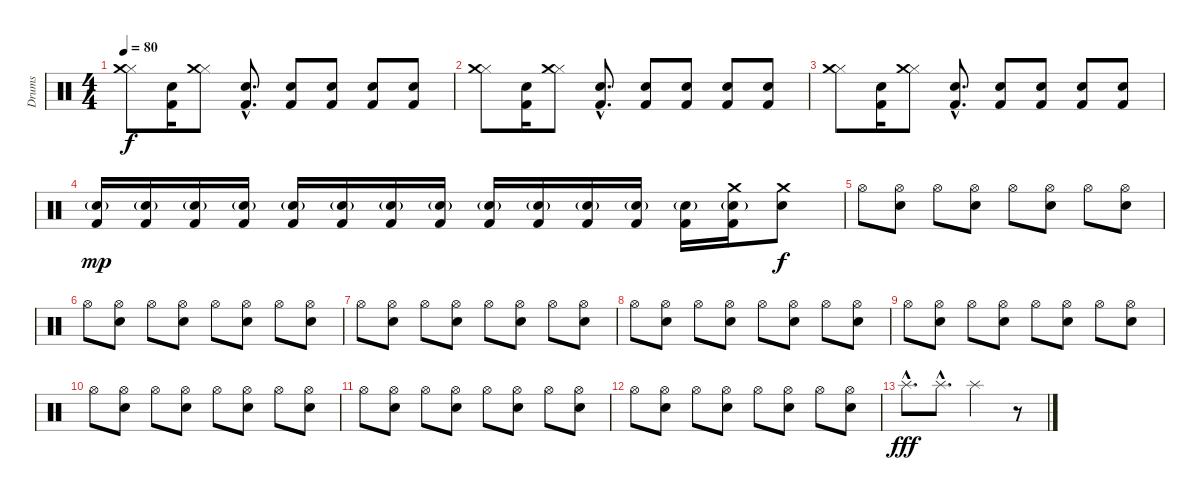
\track ("Drums" "Drums") {instrument percussion}
\staff {score}
\articulation defaults
\ts (4 4)
\tempo 80
\clef neutral
\ks c
("Hi-Hat (closed)" "Crash medium (hit)").8{dy f} ("Electric Snare (hit)" "Kick (hit) 2").16 ("Hi-Hat (closed)" "Crash medium (hit)").8 ("Electric Snare (hit)"{hac} "Kick (hit) 2"{hac}).8{d} ("Electric Snare (hit)" "Kick (hit) 2").8 ("Electric Snare (hit)" "Kick (hit) 2").8 ("Electric Snare (hit)" "Kick (hit) 2").8 ("Electric Snare (hit)" "Kick (hit) 2").8 |
("Hi-Hat (closed)" "Crash medium (hit)").8 ("Electric Snare (hit)" "Kick (hit) 2").16 ("Hi-Hat (closed)" "Crash medium (hit)").8 ("Electric Snare (hit)"{hac} "Kick (hit) 2"{hac}).8{d} ("Electric Snare (hit)" "Kick (hit) 2").8 ("Electric Snare (hit)" "Kick (hit) 2").8 ("Electric Snare (hit)" "Kick (hit) 2").8 ("Electric Snare (hit)" "Kick (hit) 2").8 |
("Hi-Hat (closed)" "Crash medium (hit)").8 ("Electric Snare (hit)" "Kick (hit) 2").16 ("Hi-Hat (closed)" "Crash medium (hit)").8 ("Electric Snare (hit)"{hac} "Kick (hit) 2"{hac}).8{d} ("Electric Snare (hit)" "Kick (hit) 2").8 ("Electric Snare (hit)" "Kick (hit) 2").8 ("Electric Snare (hit)" "Kick (hit) 2").8 ("Electric Snare (hit)" "Kick (hit) 2").8 |
("Kick (hit) 2" "Electric Snare (hit)"{g}).16{dy mp volume 7} ("Kick (hit) 2" "Electric Snare (hit)"{g}).16{volume 16} ("Kick (hit) 2" "Electric Snare (hit)"{g}).16 ("Kick (hit) 2" "Electric Snare (hit)"{g}).16 ("Kick (hit) 2" "Electric Snare (hit)"{g}).16 ("Kick (hit) 2" "Electric Snare (hit)"{g}).16 ("Kick (hit) 2" "Electric Snare (hit)"{g}).16 ("Kick (hit) 2" "Electric Snare (hit)"{g}).16 ("Kick (hit) 2" "Electric Snare (hit)"{g}).16 ("Kick (hit) 2" "Electric Snare (hit)"{g}).16 ("Kick (hit) 2" "Electric Snare (hit)"{g}).16 ("Kick (hit) 2" "Electric Snare (hit)"{g}).16 ("Kick (hit) 2" "Electric Snare (hit)"{g}).16 ("Kick (hit) 2" "Electric Snare (hit)"{g} "Crash medium (hit)").16 ("Crash medium (hit)" "Electric Snare (hit)").8{dy f} |
"Hi-Hat (open)".8{volume 13} ("Hi-Hat (open)" "Electric Snare (hit)").8 "Hi-Hat (open)".8 ("Hi-Hat (open)" "Electric Snare (hit)").8 "Hi-Hat (open)".8 ("Hi-Hat (open)" "Electric Snare (hit)").8 "Hi-Hat (open)".8 ("Hi-Hat (open)" "Electric Snare (hit)").8 |
"Hi-Hat (open)".8 ("Hi-Hat (open)" "Electric Snare (hit)").8 "Hi-Hat (open)".8 ("Hi-Hat (open)" "Electric Snare (hit)").8 "Hi-Hat (open)".8 ("Hi-Hat (open)" "Electric Snare (hit)").8 "Hi-Hat (open)".8 ("Hi-Hat (open)" "Electric Snare (hit)").8 |
"Hi-Hat (open)".8 ("Hi-Hat (open)" "Electric Snare (hit)").8 "Hi-Hat (open)".8 ("Hi-Hat (open)" "Electric Snare (hit)").8 "Hi-Hat (open)".8 ("Hi-Hat (open)" "Electric Snare (hit)").8 "Hi-Hat (open)".8 ("Hi-Hat (open)" "Electric Snare (hit)").8 |
"Hi-Hat (open)".8 ("Hi-Hat (open)" "Electric Snare (hit)").8 "Hi-Hat (open)".8 ("Hi-Hat (open)" "Electric Snare (hit)").8 "Hi-Hat (open)".8 ("Hi-Hat (open)" "Electric Snare (hit)").8 "Hi-Hat (open)".8 ("Hi-Hat (open)" "Electric Snare (hit)").8 |
"Hi-Hat (open)".8 ("Hi-Hat (open)" "Electric Snare (hit)").8 "Hi-Hat (open)".8 ("Hi-Hat (open)" "Electric Snare (hit)").8 "Hi-Hat (open)".8 ("Hi-Hat (open)" "Electric Snare (hit)").8 "Hi-Hat (open)".8 ("Hi-Hat (open)" "Electric Snare (hit)").8 |
"Hi-Hat (open)".8 ("Hi-Hat (open)" "Electric Snare (hit)").8 "Hi-Hat (open)".8 ("Hi-Hat (open)" "Electric Snare (hit)").8 "Hi-Hat (open)".8 ("Hi-Hat (open)" "Electric Snare (hit)").8 "Hi-Hat (open)".8 ("Hi-Hat (open)" "Electric Snare (hit)").8 |
"Hi-Hat (open)".8 ("Hi-Hat (open)" "Electric Snare (hit)").8 "Hi-Hat (open)".8 ("Hi-Hat (open)" "Electric Snare (hit)").8 "Hi-Hat (open)".8 ("Hi-Hat (open)" "Electric Snare (hit)").8 "Hi-Hat (open)".8 ("Hi-Hat (open)" "Electric Snare (hit)").8 |
"Hi-Hat (open)".8 ("Hi-Hat (open)" "Electric Snare (hit)").8 "Hi-Hat (open)".8 ("Hi-Hat (open)" "Electric Snare (hit)").8 "Hi-Hat (open)".8 ("Hi-Hat (open)" "Electric Snare (hit)").8 "Hi-Hat (open)".8 ("Hi-Hat (open)" "Electric Snare (hit)").8 |
"Splash (hit)"{hac}.8{d dy fff} "Splash (hit)"{hac}.8{d} "Splash (hit)".2 r.8
